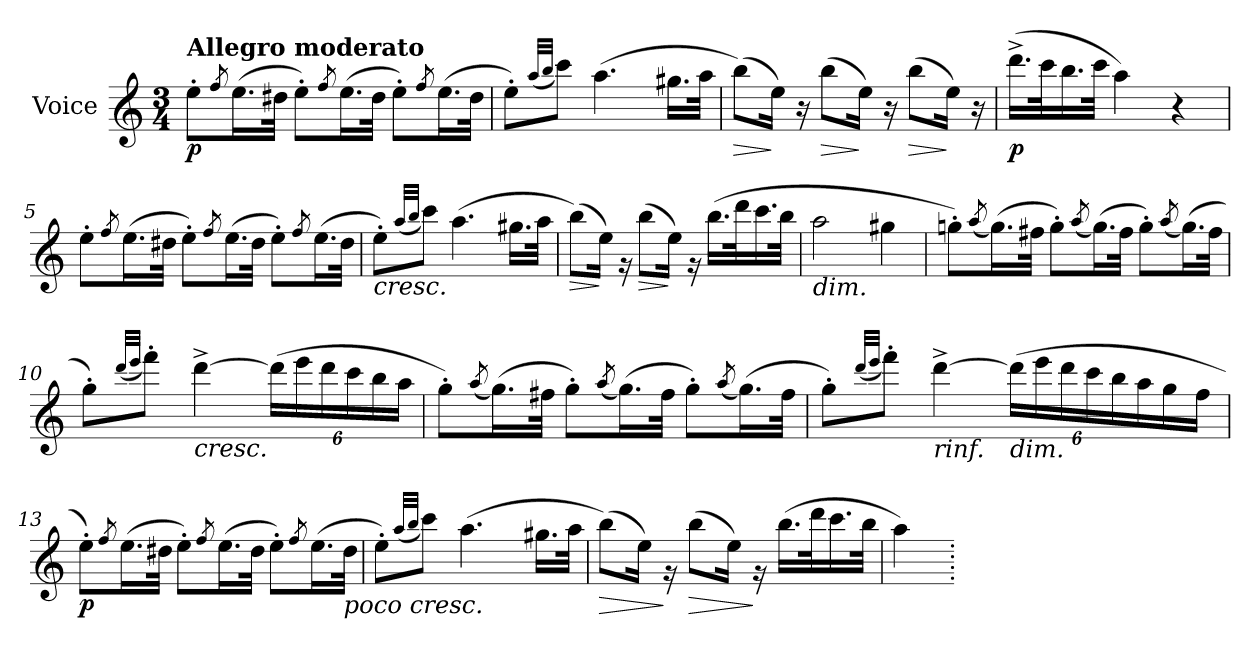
**kern	**dynam
*part1	*part1
*staff1	*staff1
*I"Voice	*
*I'V	*
*clefG2	*
*k[]	*
*M3/4	*
=1	=1
!LO:TX:a:B:t=Allegro moderato	!
!	!LO:DY:b
8ee'\L	p
8qff/	.
(>16.ee\L	.
32dd#X\JJk	.
8ee'\L)	.
8qff/	.
(>16.ee\L	.
32dd#\JJk	.
8ee'\L)	.
8qff/	.
(>16.ee\L	.
32dd#\JJk	.
=2	=2
8ee'\L)	.
(<32qaa/LLL	.
32qbb/JJJ	.
8ccc\J)	.
(>4.aa\	.
16.gg#X\LL	.
32aa\JJk	.
=3	=3
!	!LO:HP:b
(>8bb\L)	>
16ee\Jk)	]
16r	.
!	!LO:HP:b
(>8bb\L	>
16ee\Jk)	]
16r	.
!	!LO:HP:b
(>8bb\L	>
16ee\Jk)	]
16r	.
!!LO:LB:g=z
=4	=4
!	!LO:DY:b
(>16.ddd^\LL	p
32ccc\K	.
16.bb\	.
32ccc\JJk	.
4aa\)	.
4r	.
=5	=5
8ee'\L	.
8qff/	.
(>16.ee\L	.
32dd#X\JJk	.
8ee'\L)	.
8qff/	.
(>16.ee\L	.
32dd#\JJk	.
8ee'\L)	.
8qff/	.
(>16.ee\L	.
32dd#\JJk	.
=6	=6
!LO:TX:b:i:t=cresc.	!
8ee'\L)	.
(<32qaa/LLL	.
32qbb/JJJ	.
8ccc\J)	.
(>4.aa\	.
16.gg#X\LL	.
32aa\JJk	.
!!LO:LB:g=z
=7	=7
!	!LO:HP:b
(>8bb\L)	>
16ee\Jk)	]
16rg	.
!	!LO:HP:b
(>8bb\L	>
16ee\Jk)	]
16rg	.
(>16.bb\LL	.
32ddd\K	.
16.ccc\	.
32bb\JJk	.
=8	=8
!LO:TX:b:i:t=dim.	!
2aa\	.
4gg#Xi\	.
=9	=9
8ggn'\L)	.
(<8qaa/	.
(>16.gg\L)	.
32ff#X\JJk	.
8gg'\L)	.
(<8qaa/	.
(>16.gg\L)	.
32ff#\JJk	.
8gg'\L)	.
(<8qaa/	.
(>16.gg\L)	.
32ff#\JJk	.
!!LO:LB:g=z
=10	=10
8gg'\L)	.
(<32qddd/LLL	.
32qeee/JJJ	.
8fff'\J)	.
!LO:TX:b:i:t=cresc.	!
[4ddd^\	.
*Xbrackettup	*
(>24ddd\LL]	.
24eee\	.
24ddd\	.
24ccc\	.
24bb\	.
24aa\JJ	.
=11	=11
8gg'\L)	.
(<8qaa/	.
(>16.gg\L)	.
32ff#X\JJk	.
8gg'\L)	.
(<8qaa/	.
(>16.gg\L)	.
32ff#\JJk	.
8gg'\L)	.
(<8qaa/	.
(>16.gg\L)	.
32ff#\JJk	.
!!LO:LB:g=z
=12	=12
8gg'\L)	.
(<32qddd/LLL	.
32qeee/JJJ	.
8fff'\J)	.
!LO:TX:b:i:t=rinf.	!
[4ddd^\	.
!LO:TX:b:i:t=dim.	!
(>24ddd\LL]	.
24eee\	.
24ddd\	.
24ccc\	.
24bb\	.
24aa\	.
16gg\	.
16ff\JJ	.
!!LO:LB:g=z
=13	=13
!	!LO:DY:b
8ee'\L)	p
8qff/	.
(>16.ee\L	.
32dd#X\JJk	.
8ee'\L)	.
8qff/	.
(>16.ee\L	.
32dd#\JJk	.
8ee'\L)	.
8qff/	.
(>16.ee\L	.
!LO:TX:b:i:t=poco cresc.	!
32dd#\JJk	.
=14	=14
8ee'\L)	.
(<32qaa/LLL	.
32qbb/JJJ	.
8ccc\J)	.
(>4.aa\	.
16.gg#X\LL	.
32aa\JJk	.
=15	=15
!	!LO:HP:b
(>8bb\L)	>
16ee\Jk)	.
16rg	]
!	!LO:HP:b
(>8bb\L	>
16ee\Jk)	.
16rg	]
(>16.bb\LL	.
32ddd\K	.
16.ccc\	.
32bb\JJk	.
=16	=16
4aa\)	.
=.	=.
*-	*-
